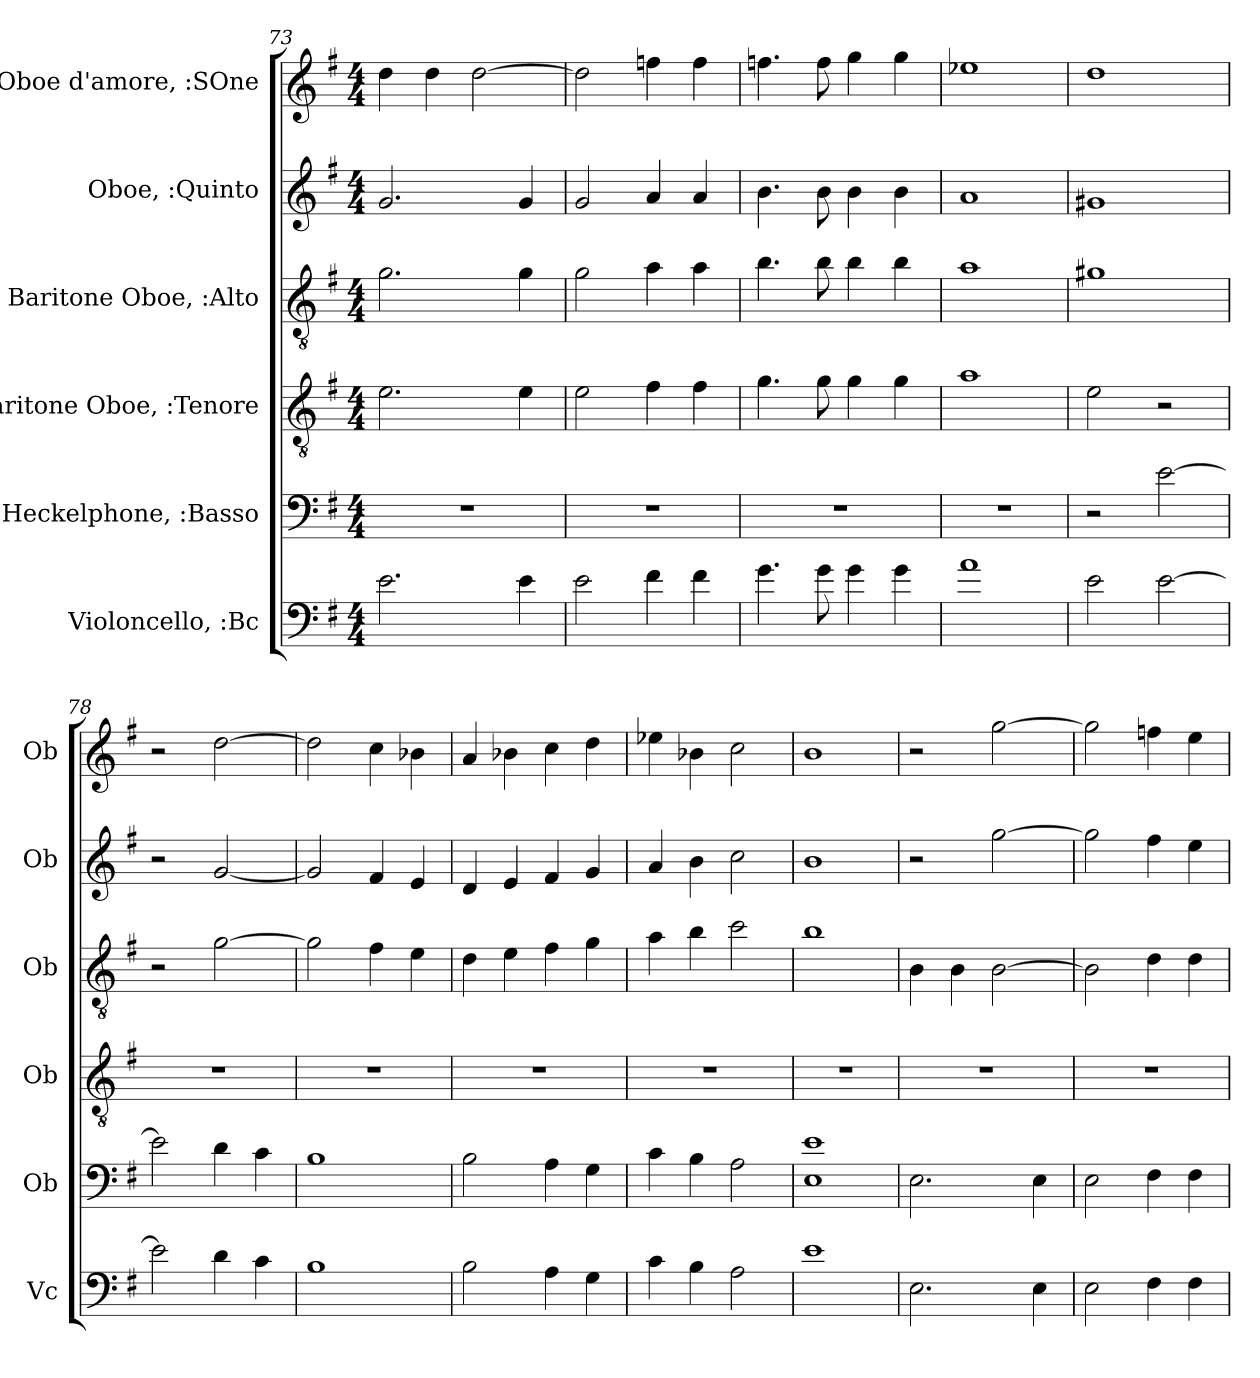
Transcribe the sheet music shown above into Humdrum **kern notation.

**kern	**kern	**kern	**kern	**kern	**kern
*part6	*part5	*part4	*part3	*part2	*part1
*staff6	*staff5	*staff4	*staff3	*staff2	*staff1
*I"Violoncello, :Bc	*I"Heckelphone, :Basso	*I"Baritone Oboe, :Tenore	*I"Baritone Oboe, :Alto	*I"Oboe, :Quinto	*I"Oboe d'amore, :SOne
*I'Vc	*I'Ob	*I'Ob	*I'Ob	*I'Ob	*I'Ob
*clefF4	*clefF4	*clefGv2	*clefGv2	*clefG2	*clefG2
*	*	*	*	*	*ITrd2c3
*k[f#]	*k[f#]	*k[f#]	*k[f#]	*k[f#]	*k[f#c#g#d#]
*M4/4	*M4/4	*M4/4	*M4/4	*M4/4	*M4/4
=73	=73	=73	=73	=73	=73
2.e\	1r	2.e\	2.g\	2.g/	4b\
.	.	.	.	.	4b\
.	.	.	.	.	[2b\
4e\	.	4e\	4g\	4g/	.
=74	=74	=74	=74	=74	=74
2e\	1r	2e\	2g\	2g/	2b\]
4f#\	.	4f#\	4a\	4a/	4ddn\
4f#\	.	4f#\	4a\	4a/	4dd\
=75	=75	=75	=75	=75	=75
4.g\	1r	4.g\	4.b\	4.b\	4.ddn\
8g\	.	8g\	8b\	8b\	8dd\
4g\	.	4g\	4b\	4b\	4ee\
4g\	.	4g\	4b\	4b\	4ee\
=76	=76	=76	=76	=76	=76
1a	1r	1a	1a	1a	1ccn
!!LO:PB:g=z
=77	=77	=77	=77	=77	=77
2e\	2r	2e\	1g#X	1g#X	1b
[2e\	[2e\	2r	.	.	.
=78	=78	=78	=78	=78	=78
2e\]	2e\]	1r	2r	2r	2r
4d\	4d\	.	[2g\	[2g/	[2b\
4c\	4c\	.	.	.	.
=79	=79	=79	=79	=79	=79
1B	1B	1r	2g\]	2g/]	2b\]
.	.	.	4f#\	4f#/	4a\
.	.	.	4e\	4e/	4gn\
=80	=80	=80	=80	=80	=80
2B\	2B\	1r	4d\	4d/	4f#/
.	.	.	4e\	4e/	4gn\
4A\	4A\	.	4f#\	4f#/	4a\
4G\	4G\	.	4g\	4g/	4b\
=81	=81	=81	=81	=81	=81
4c\	4c\	1r	4a\	4a/	4ccn\
4B\	4B\	.	4b\	4b\	4gn\
2A\	2A\	.	2cc\	2cc\	2a\
=82	=82	=82	=82	=82	=82
1e	1E 1e	1r	1b	1b	1g#
=83	=83	=83	=83	=83	=83
2.E\	2.E\	1r	4B\	2r	2r
.	.	.	4B\	.	.
.	.	.	[2B\	[2gg\	[2ee\
4E\	4E\	.	.	.	.
=84	=84	=84	=84	=84	=84
2E\	2E\	1r	2B\]	2gg\]	2ee\]
4F#\	4F#\	.	4d\	4ff#\	4ddn\
4F#\	4F#\	.	4d\	4ee\	4cc#\
=	=	=	=	=	=
*-	*-	*-	*-	*-	*-
